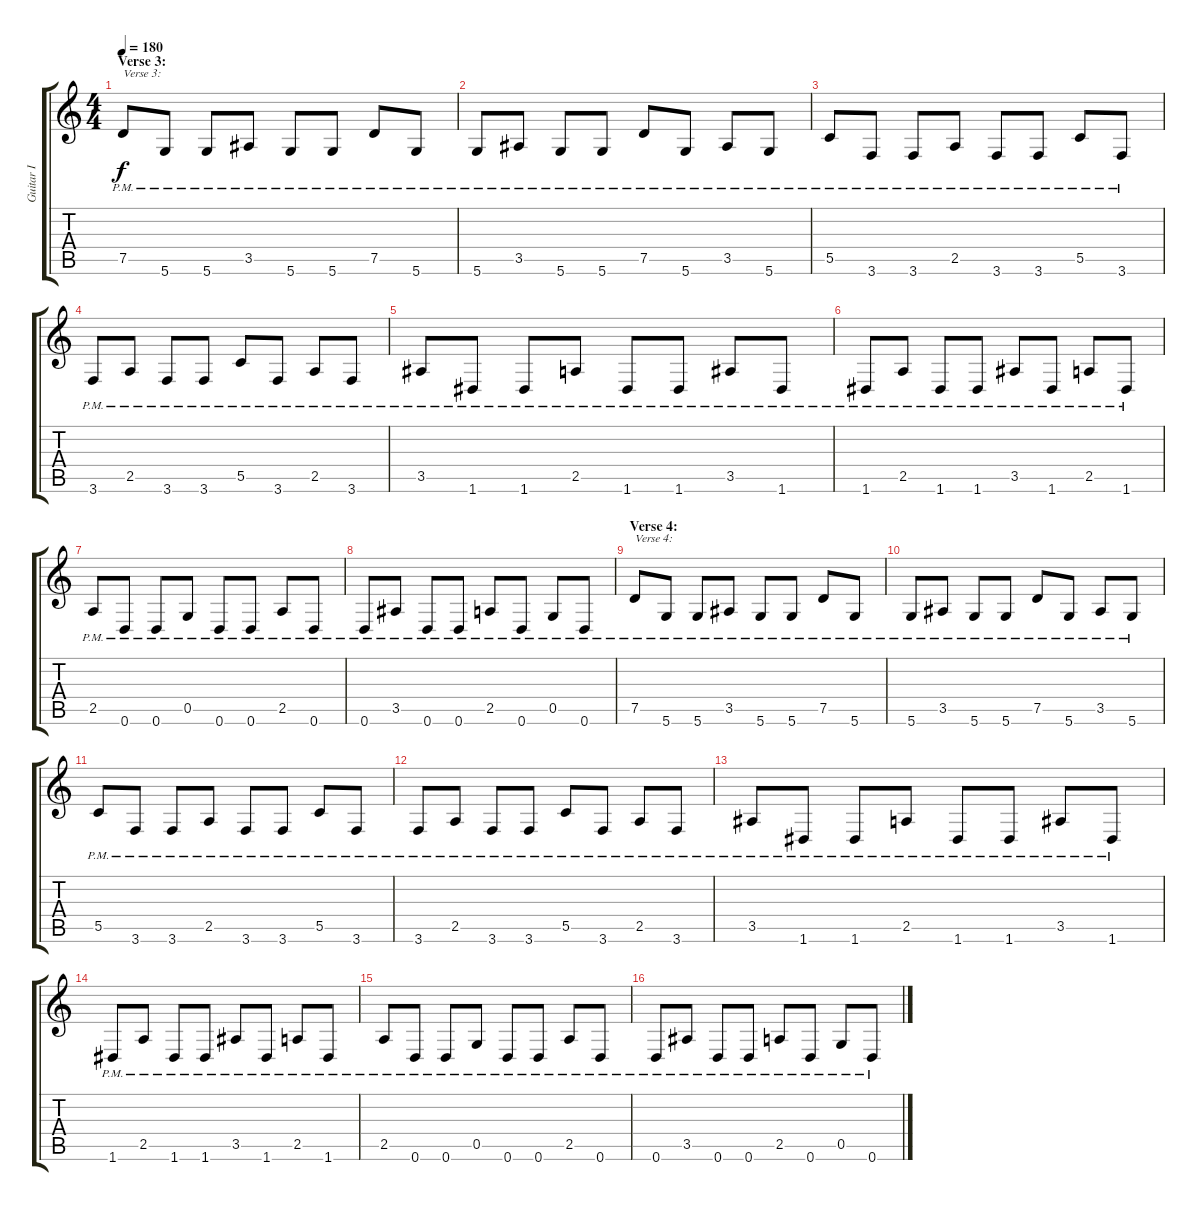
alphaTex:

\track ("Guitar I" "Guitar I") {instrument distortionguitar}
\staff {score tabs}
\tuning (D4 A3 F3 C3 G2 D2) {hide}
\ts (4 4)
\section ("" "Verse 3:")
\tempo 180
\clef g2
\ks c
7.5{pm}.8{txt "Verse 3:" dy f} 5.6{pm}.8 5.6{pm}.8 3.5{pm}.8 5.6{pm}.8 5.6{pm}.8 7.5{pm}.8 5.6{pm}.8 |
5.6{pm}.8 3.5{pm}.8 5.6{pm}.8 5.6{pm}.8 7.5{pm}.8 5.6{pm}.8 3.5{pm}.8 5.6{pm}.8 |
5.5{pm}.8 3.6{pm}.8 3.6{pm}.8 2.5{pm}.8 3.6{pm}.8 3.6{pm}.8 5.5{pm}.8 3.6{pm}.8 |
3.6{pm}.8 2.5{pm}.8 3.6{pm}.8 3.6{pm}.8 5.5{pm}.8 3.6{pm}.8 2.5{pm}.8 3.6{pm}.8 |
3.5{pm}.8 1.6{pm}.8 1.6{pm}.8 2.5{pm}.8 1.6{pm}.8 1.6{pm}.8 3.5{pm}.8 1.6{pm}.8 |
1.6{pm}.8 2.5{pm}.8 1.6{pm}.8 1.6{pm}.8 3.5{pm}.8 1.6{pm}.8 2.5{pm}.8 1.6{pm}.8 |
2.5{pm}.8 0.6{pm}.8 0.6{pm}.8 0.5{pm}.8 0.6{pm}.8 0.6{pm}.8 2.5{pm}.8 0.6{pm}.8 |
0.6{pm}.8 3.5{pm}.8 0.6{pm}.8 0.6{pm}.8 2.5{pm}.8 0.6{pm}.8 0.5{pm}.8 0.6{pm}.8 |
\section ("" "Verse 4:")
7.5{pm}.8{txt "Verse 4:"} 5.6{pm}.8 5.6{pm}.8 3.5{pm}.8 5.6{pm}.8 5.6{pm}.8 7.5{pm}.8 5.6{pm}.8 |
5.6{pm}.8 3.5{pm}.8 5.6{pm}.8 5.6{pm}.8 7.5{pm}.8 5.6{pm}.8 3.5{pm}.8 5.6{pm}.8 |
5.5{pm}.8 3.6{pm}.8 3.6{pm}.8 2.5{pm}.8 3.6{pm}.8 3.6{pm}.8 5.5{pm}.8 3.6{pm}.8 |
3.6{pm}.8 2.5{pm}.8 3.6{pm}.8 3.6{pm}.8 5.5{pm}.8 3.6{pm}.8 2.5{pm}.8 3.6{pm}.8 |
3.5{pm}.8 1.6{pm}.8 1.6{pm}.8 2.5{pm}.8 1.6{pm}.8 1.6{pm}.8 3.5{pm}.8 1.6{pm}.8 |
1.6{pm}.8 2.5{pm}.8 1.6{pm}.8 1.6{pm}.8 3.5{pm}.8 1.6{pm}.8 2.5{pm}.8 1.6{pm}.8 |
2.5{pm}.8 0.6{pm}.8 0.6{pm}.8 0.5{pm}.8 0.6{pm}.8 0.6{pm}.8 2.5{pm}.8 0.6{pm}.8 |
0.6{pm}.8 3.5{pm}.8 0.6{pm}.8 0.6{pm}.8 2.5{pm}.8 0.6{pm}.8 0.5{pm}.8 0.6{pm}.8
